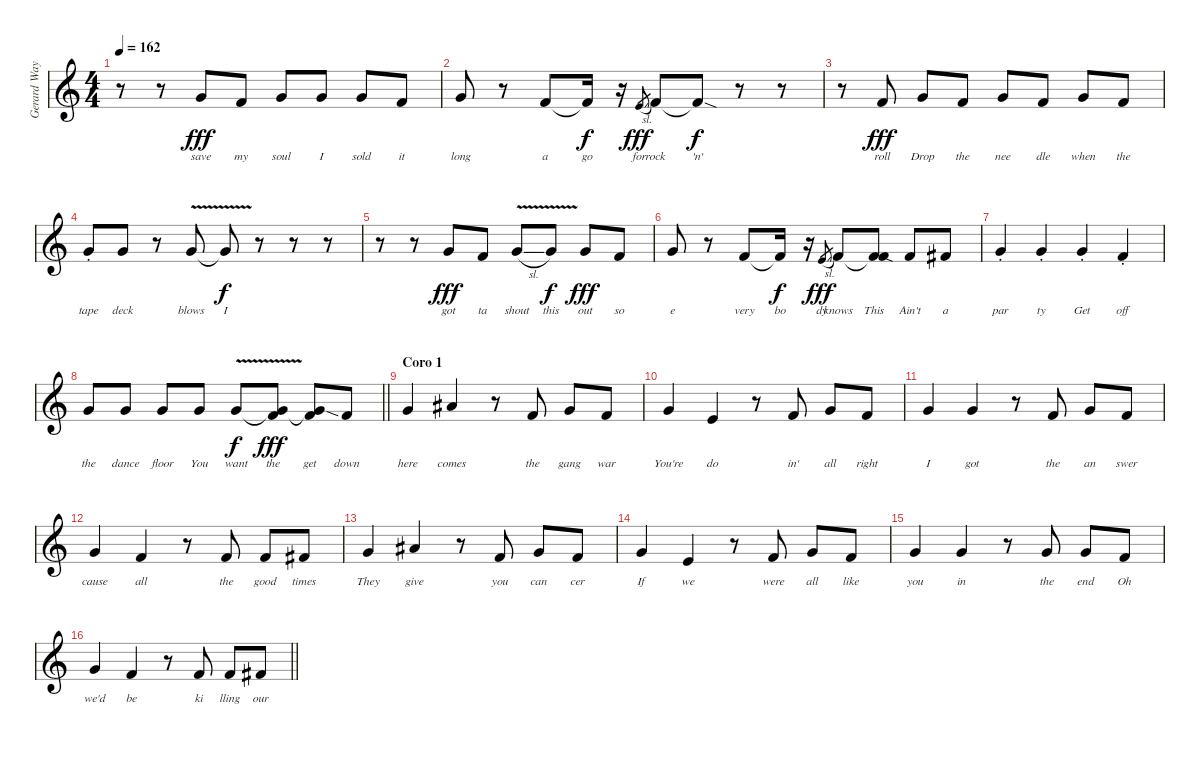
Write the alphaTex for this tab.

\track ("Gerard Way [Vocals]" "Gerard Way") {instrument clarinet}
\staff {score}
\tuning (E4 B3 G3 D3 A2 E2) {hide}
\ts (4 4)
\tempo 162
\clef g2
\ks c
r.8{dy fff} r.8 3.1.8{lyrics (0 "save") lyrics (1 "") lyrics (2 "") lyrics (3 "") lyrics (4 "")} 1.1.8{lyrics (0 "my") lyrics (1 "") lyrics (2 "") lyrics (3 "") lyrics (4 "")} 3.1.8{lyrics (0 "soul") lyrics (1 "") lyrics (2 "") lyrics (3 "") lyrics (4 "")} 3.1.8{lyrics (0 "I") lyrics (1 "") lyrics (2 "") lyrics (3 "") lyrics (4 "")} 3.1.8{lyrics (0 "sold") lyrics (1 "") lyrics (2 "") lyrics (3 "") lyrics (4 "")} 1.1.8{lyrics (0 "it") lyrics (1 "") lyrics (2 "") lyrics (3 "") lyrics (4 "")} |
3.1.8{lyrics (0 "long") lyrics (1 "") lyrics (2 "") lyrics (3 "") lyrics (4 "")} r.8 6.2.8{lyrics (0 "a") lyrics (1 "") lyrics (2 "") lyrics (3 "") lyrics (4 "")} 6.2{t}.16{lyrics (0 "go") lyrics (1 "") lyrics (2 "") lyrics (3 "") lyrics (4 "") dy f} r.16 5.2{sl}.8{lyrics (0 "for") lyrics (1 "") lyrics (2 "") lyrics (3 "") lyrics (4 "") gr dy fff} 6.2.8{lyrics (0 "rock") lyrics (1 "") lyrics (2 "") lyrics (3 "") lyrics (4 "")} 6.2{sod t}.8{lyrics (0 "'n'") lyrics (1 "") lyrics (2 "") lyrics (3 "") lyrics (4 "") dy f} r.8 r.8 |
r.8 1.1.8{lyrics (0 "roll") lyrics (1 "") lyrics (2 "") lyrics (3 "") lyrics (4 "") dy fff} 3.1.8{lyrics (0 "Drop") lyrics (1 "") lyrics (2 "") lyrics (3 "") lyrics (4 "")} 1.1.8{lyrics (0 "the") lyrics (1 "") lyrics (2 "") lyrics (3 "") lyrics (4 "")} 3.1.8{lyrics (0 "nee") lyrics (1 "") lyrics (2 "") lyrics (3 "") lyrics (4 "")} 1.1.8{lyrics (0 "dle") lyrics (1 "") lyrics (2 "") lyrics (3 "") lyrics (4 "")} 3.1.8{lyrics (0 "when") lyrics (1 "") lyrics (2 "") lyrics (3 "") lyrics (4 "")} 1.1.8{lyrics (0 "the") lyrics (1 "") lyrics (2 "") lyrics (3 "") lyrics (4 "")} |
3.1{st}.8{lyrics (0 "tape") lyrics (1 "") lyrics (2 "") lyrics (3 "") lyrics (4 "")} 3.1.8{lyrics (0 "deck") lyrics (1 "") lyrics (2 "") lyrics (3 "") lyrics (4 "")} r.8 3.1{v}.8{lyrics (0 "blows") lyrics (1 "") lyrics (2 "") lyrics (3 "") lyrics (4 "")} 3.1{t}.8{lyrics (0 "I") lyrics (1 "") lyrics (2 "") lyrics (3 "") lyrics (4 "") dy f} r.8 r.8 r.8 |
r.8 r.8 3.1.8{lyrics (0 "got") lyrics (1 "") lyrics (2 "") lyrics (3 "") lyrics (4 "") dy fff} 1.1.8{lyrics (0 "ta") lyrics (1 "") lyrics (2 "") lyrics (3 "") lyrics (4 "")} 3.1{v sl}.8{lyrics (0 "shout") lyrics (1 "") lyrics (2 "") lyrics (3 "") lyrics (4 "")} 3.1{v}.8{lyrics (0 "this") lyrics (1 "") lyrics (2 "") lyrics (3 "") lyrics (4 "") dy f} 3.1.8{lyrics (0 "out") lyrics (1 "") lyrics (2 "") lyrics (3 "") lyrics (4 "") dy fff} 1.1.8{lyrics (0 "so") lyrics (1 "") lyrics (2 "") lyrics (3 "") lyrics (4 "")} |
3.1.8{lyrics (0 "e") lyrics (1 "") lyrics (2 "") lyrics (3 "") lyrics (4 "")} r.8 6.2.8{lyrics (0 "very") lyrics (1 "") lyrics (2 "") lyrics (3 "") lyrics (4 "")} 6.2{t}.16{lyrics (0 "bo") lyrics (1 "") lyrics (2 "") lyrics (3 "") lyrics (4 "") dy f} r.16 5.2{sl}.8{lyrics (0 "dy") lyrics (1 "") lyrics (2 "") lyrics (3 "") lyrics (4 "") gr dy fff} 6.2.8{lyrics (0 "knows") lyrics (1 "") lyrics (2 "") lyrics (3 "") lyrics (4 "")} (6.2{sod t} 10.3).8{lyrics (0 "This") lyrics (1 "") lyrics (2 "") lyrics (3 "") lyrics (4 "")} 10.3.8{lyrics (0 "Ain't") lyrics (1 "") lyrics (2 "") lyrics (3 "") lyrics (4 "")} 11.3.8{lyrics (0 "a") lyrics (1 "") lyrics (2 "") lyrics (3 "") lyrics (4 "")} |
12.3{st}.4{lyrics (0 "par") lyrics (1 "") lyrics (2 "") lyrics (3 "") lyrics (4 "")} 12.3{st}.4{lyrics (0 "ty") lyrics (1 "") lyrics (2 "") lyrics (3 "") lyrics (4 "")} 12.3{st}.4{lyrics (0 "Get") lyrics (1 "") lyrics (2 "") lyrics (3 "") lyrics (4 "")} 10.3{st}.4{lyrics (0 "off") lyrics (1 "") lyrics (2 "") lyrics (3 "") lyrics (4 "")} |
\barLineRight lightlight
12.3.8{lyrics (0 "the") lyrics (1 "") lyrics (2 "") lyrics (3 "") lyrics (4 "")} 12.3.8{lyrics (0 "dance") lyrics (1 "") lyrics (2 "") lyrics (3 "") lyrics (4 "")} 12.3.8{lyrics (0 "floor") lyrics (1 "") lyrics (2 "") lyrics (3 "") lyrics (4 "")} 12.3.8{lyrics (0 "You") lyrics (1 "") lyrics (2 "") lyrics (3 "") lyrics (4 "")} 12.3{v}.8{lyrics (0 "want") lyrics (1 "") lyrics (2 "") lyrics (3 "") lyrics (4 "") dy f} (1.1 12.3{t}).8{lyrics (0 "the") lyrics (1 "") lyrics (2 "") lyrics (3 "") lyrics (4 "") dy fff} (1.1 12.3{sod t}).8{lyrics (0 "get") lyrics (1 "") lyrics (2 "") lyrics (3 "") lyrics (4 "")} 1.1.8{lyrics (0 "down") lyrics (1 "") lyrics (2 "") lyrics (3 "") lyrics (4 "")} |
\section ("" "Coro 1")
3.1.4{lyrics (0 "here") lyrics (1 "") lyrics (2 "") lyrics (3 "") lyrics (4 "")} 6.1.4{lyrics (0 "comes") lyrics (1 "") lyrics (2 "") lyrics (3 "") lyrics (4 "")} r.8 1.1.8{lyrics (0 "the") lyrics (1 "") lyrics (2 "") lyrics (3 "") lyrics (4 "")} 3.1.8{lyrics (0 "gang") lyrics (1 "") lyrics (2 "") lyrics (3 "") lyrics (4 "")} 1.1.8{lyrics (0 "war") lyrics (1 "") lyrics (2 "") lyrics (3 "") lyrics (4 "")} |
3.1.4{lyrics (0 "You're") lyrics (1 "") lyrics (2 "") lyrics (3 "") lyrics (4 "")} 0.1.4{lyrics (0 "do") lyrics (1 "") lyrics (2 "") lyrics (3 "") lyrics (4 "")} r.8 1.1.8{lyrics (0 "in'") lyrics (1 "") lyrics (2 "") lyrics (3 "") lyrics (4 "")} 3.1.8{lyrics (0 "all") lyrics (1 "") lyrics (2 "") lyrics (3 "") lyrics (4 "")} 1.1.8{lyrics (0 "right") lyrics (1 "") lyrics (2 "") lyrics (3 "") lyrics (4 "")} |
3.1.4{lyrics (0 "I") lyrics (1 "") lyrics (2 "") lyrics (3 "") lyrics (4 "")} 3.1.4{lyrics (0 "got") lyrics (1 "") lyrics (2 "") lyrics (3 "") lyrics (4 "")} r.8 1.1.8{lyrics (0 "the") lyrics (1 "") lyrics (2 "") lyrics (3 "") lyrics (4 "")} 3.1.8{lyrics (0 "an") lyrics (1 "") lyrics (2 "") lyrics (3 "") lyrics (4 "")} 1.1.8{lyrics (0 "swer") lyrics (1 "") lyrics (2 "") lyrics (3 "") lyrics (4 "")} |
3.1.4{lyrics (0 "cause") lyrics (1 "") lyrics (2 "") lyrics (3 "") lyrics (4 "")} 1.1.4{lyrics (0 "all") lyrics (1 "") lyrics (2 "") lyrics (3 "") lyrics (4 "")} r.8 1.1.8{lyrics (0 "the") lyrics (1 "") lyrics (2 "") lyrics (3 "") lyrics (4 "")} 1.1.8{lyrics (0 "good") lyrics (1 "") lyrics (2 "") lyrics (3 "") lyrics (4 "")} 2.1.8{lyrics (0 "times") lyrics (1 "") lyrics (2 "") lyrics (3 "") lyrics (4 "")} |
3.1.4{lyrics (0 "They") lyrics (1 "") lyrics (2 "") lyrics (3 "") lyrics (4 "")} 6.1.4{lyrics (0 "give") lyrics (1 "") lyrics (2 "") lyrics (3 "") lyrics (4 "")} r.8 1.1.8{lyrics (0 "you") lyrics (1 "") lyrics (2 "") lyrics (3 "") lyrics (4 "")} 3.1.8{lyrics (0 "can") lyrics (1 "") lyrics (2 "") lyrics (3 "") lyrics (4 "")} 1.1.8{lyrics (0 "cer") lyrics (1 "") lyrics (2 "") lyrics (3 "") lyrics (4 "")} |
3.1.4{lyrics (0 "If") lyrics (1 "") lyrics (2 "") lyrics (3 "") lyrics (4 "")} 0.1.4{lyrics (0 "we") lyrics (1 "") lyrics (2 "") lyrics (3 "") lyrics (4 "")} r.8 1.1.8{lyrics (0 "were") lyrics (1 "") lyrics (2 "") lyrics (3 "") lyrics (4 "")} 3.1.8{lyrics (0 "all") lyrics (1 "") lyrics (2 "") lyrics (3 "") lyrics (4 "")} 1.1.8{lyrics (0 "like") lyrics (1 "") lyrics (2 "") lyrics (3 "") lyrics (4 "")} |
3.1.4{lyrics (0 "you") lyrics (1 "") lyrics (2 "") lyrics (3 "") lyrics (4 "")} 3.1.4{lyrics (0 "in") lyrics (1 "") lyrics (2 "") lyrics (3 "") lyrics (4 "")} r.8 3.1.8{lyrics (0 "the") lyrics (1 "") lyrics (2 "") lyrics (3 "") lyrics (4 "")} 3.1.8{lyrics (0 "end") lyrics (1 "") lyrics (2 "") lyrics (3 "") lyrics (4 "")} 1.1.8{lyrics (0 "Oh") lyrics (1 "") lyrics (2 "") lyrics (3 "") lyrics (4 "")} |
\barLineRight lightlight
3.1.4{lyrics (0 "we'd") lyrics (1 "") lyrics (2 "") lyrics (3 "") lyrics (4 "")} 1.1.4{lyrics (0 "be") lyrics (1 "") lyrics (2 "") lyrics (3 "") lyrics (4 "")} r.8 1.1.8{lyrics (0 "ki") lyrics (1 "") lyrics (2 "") lyrics (3 "") lyrics (4 "")} 1.1.8{lyrics (0 "lling") lyrics (1 "") lyrics (2 "") lyrics (3 "") lyrics (4 "")} 2.1.8{lyrics (0 "our") lyrics (1 "") lyrics (2 "") lyrics (3 "") lyrics (4 "")}
